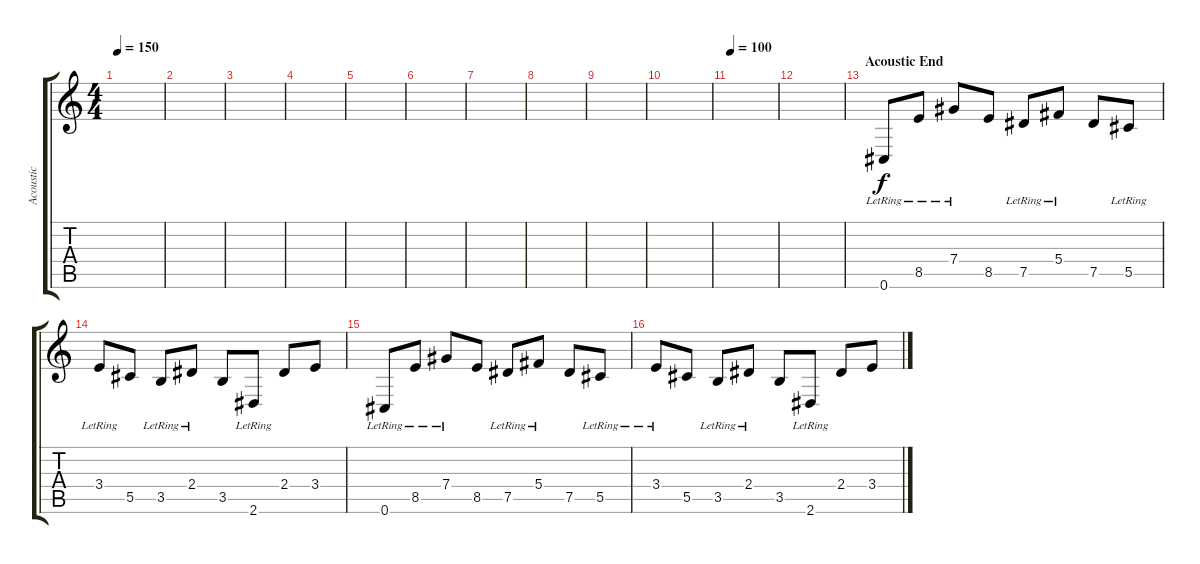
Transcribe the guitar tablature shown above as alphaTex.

\track ("Acoustic " "Acoustic ") {instrument acousticguitarsteel}
\staff {score tabs}
\tuning (Eb4 Bb3 Gb3 Db3 Ab2 Db2) {hide}
\ts (4 4)
\tempo 150
\clef g2
\ks c
|
|
|
|
|
|
|
|
|
|
\tempo 100
|
|
\section ("" "Acoustic End")
0.6{lr}.8 8.5{lr}.8 7.4{lr}.8 8.5.8 7.5{lr}.8 5.4{lr}.8 7.5.8 5.5{lr}.8 |
3.4{lr}.8 5.5.8 3.5{lr}.8 2.4{lr}.8 3.5.8 2.6{lr}.8 2.4.8 3.4.8 |
0.6{lr}.8 8.5{lr}.8 7.4{lr}.8 8.5.8 7.5{lr}.8 5.4{lr}.8 7.5.8 5.5{lr}.8 |
3.4{lr}.8 5.5.8 3.5{lr}.8 2.4{lr}.8 3.5.8 2.6{lr}.8 2.4.8 3.4.8
